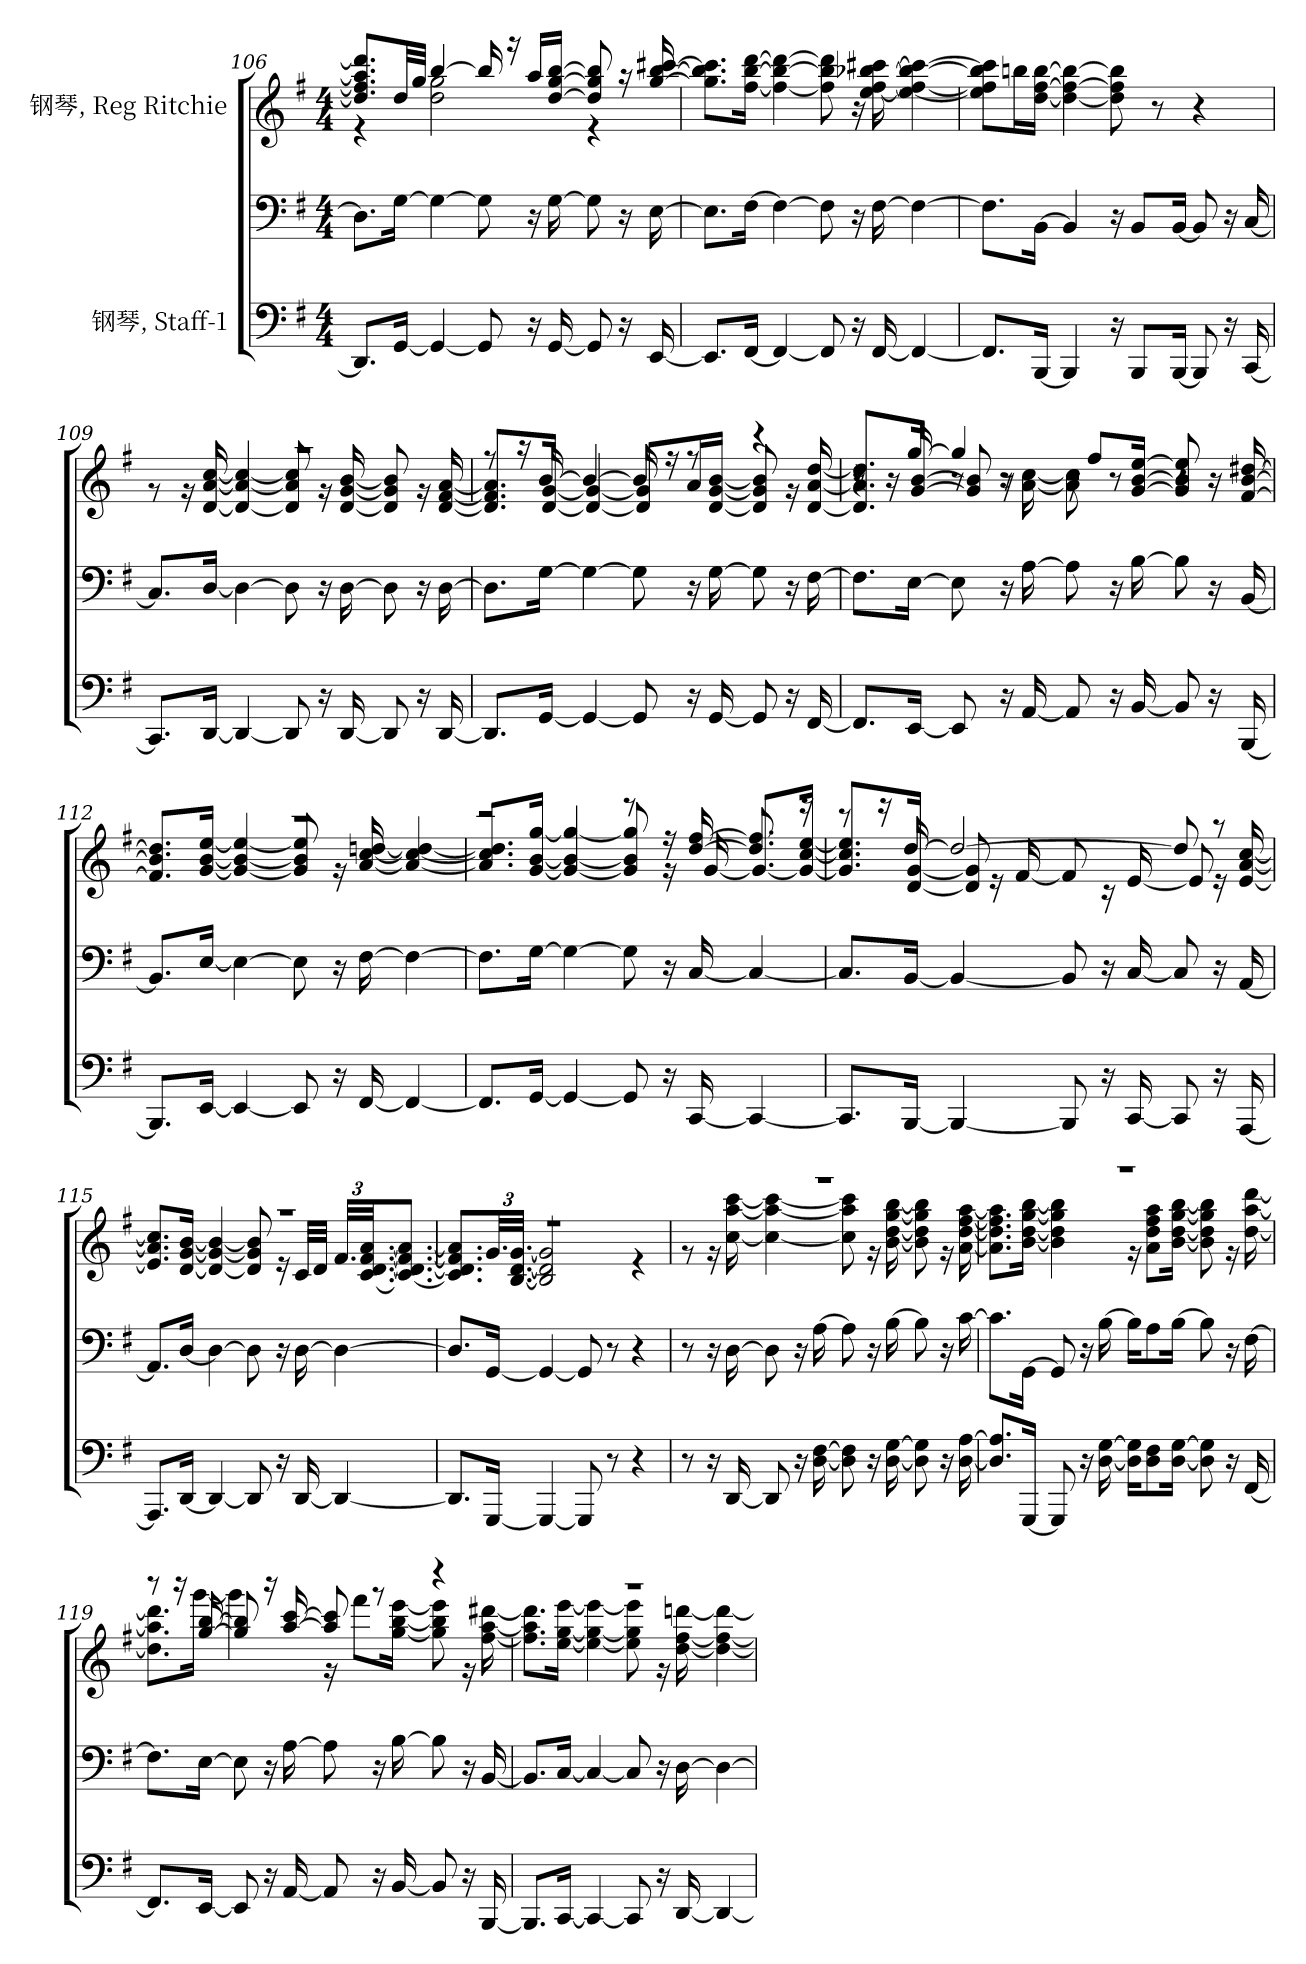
**kern	**kern	**kern
*part2	*part2	*part1
*staff3	*staff2	*staff1
*I"钢琴, Staff-1	*	*I"钢琴, Reg Ritchie
*clefF4	*clefF4	*clefG2
*k[f#]	*k[f#]	*k[f#]
*M4/4	*M4/4	*M4/4
=106	=106	=106
*	*	*^
8.DD/L]	8.D\L]	8.dd/] 8.ff#/] 8.aa/] 8.ddd/]L	4r
[16GG/Jk	[16G\Jk	32dd/LL	.
.	.	32gg/JJJ	.
4GG/_	4G\_	[4bb/	2dd\ 2gg\
8GG/]	8G\]	16bb/]	.
.	.	16r	.
16r	16r	16aa/LL	.
[16GG/	[16G\	[16dd/ [16gg/ [16bb/JJ	.
8GG/]	8G\]	8dd/] 8gg/] 8bb/]	4r
16r	16r	16r	.
[16EE/	[16E\	[16gg/ [16bb/ [16ccc#X/	.
*	*	*v	*v
!!LO:PB:g=z
=107	=107	=107
8.EE/L]	8.E\L]	8.gg\] 8.bb\] 8.ccc#\]L
[16FF#/Jk	[16F#\Jk	[16ff#\ [16bb\ [16ddd\Jk
4FF#/_	4F#\_	4ff#\_ 4bb\_ 4ddd\_
8FF#/]	8F#\]	8ff#\] 8bb\] 8ddd\]
16r	16r	16r
[16FF#/	[16F#\	[16ee\ [16ff#\ [16bb-X\ [16ccc#X\
4FF#/_	4F#\_	4ee\_ 4ff#\_ 4bb-\_ 4ccc#\_
=108	=108	=108
8.FF#/L]	8.F#\L]	8ee\] 8ff#\] 8bb-\] 8ccc#\]L
.	.	16bbn\L
[16BBB/Jk	[16BB\Jk	[16dd\ [16ff#\ [16bb\JJ
4BBB/]	4BB/]	4dd\_ 4ff#\_ 4bb\_
16r	16r	8dd\] 8ff#\] 8bb\]
8BBB/L	8BB/L	.
.	.	8r
[16BBB/Jk	[16BB/Jk	.
8BBB/]	8BB/]	4r
16r	16r	.
[16CC/	[16C/	.
!!LO:LB:g=z
=109	=109	=109
*	*	*^
8.CC/L]	8.C/L]	1r	8r
.	.	.	16r
[16DD/Jk	[16D/Jk	.	[16d/ [16a/ [16cc/
4DD/_	4D\_	.	4d/_ 4a/_ 4cc/_
8DD/]	8D\]	.	8d/] 8a/] 8cc/]
16r	16r	.	16r
[16DD/	[16D\	.	[16d/ [16g/ [16b/
8DD/]	8D\]	.	8d/] 8g/] 8b/]
16r	16r	.	16r
[16DD/	[16D\	.	[16d/ [16f#/ [16a/
=110	=110	=110	=110
8.DD/L]	8.D\L]	8r	8.d/] 8.f#/] 8.a/]L
.	.	16r	.
[16GG/Jk	[16G\Jk	[16b/	[16d/ [16g/Jk
4GG/_	4G\_	4b/_	4d/_ 4g/_
8GG/]	8G\]	16b/]	8d/] 8g/]L
.	.	16r	.
16r	16r	8r	16a/L
[16GG/	[16G\	.	[16d/ [16g/ [16b/JJ
8GG/]	8G\]	4r	8d/] 8g/] 8b/]
16r	16r	.	16r
[16FF#/	[16F#\	.	[16d/ [16a/ [16dd/
!!LO:LB:g=z
=111	=111	=111	=111
*	*	*	*^
8.FF#/L]	8.F#\L]	8r	4r	8.d/] 8.a/] 8.dd/]L
.	.	16r	.	.
[16EE/Jk	[16E\Jk	[16gg/	.	[16g/ [16b/Jk
8EE/]	8E\]	4gg/]	8r	8g/] 8b/]
16r	16r	.	16r	8r
[16AA/	[16A\	.	[16a\ [16cc\	.
8AA/]	8A\]	2r	8a\] 8cc\]	16r
.	.	.	.	8ff#/L
16r	16r	.	8r	.
[16BB/	[16B\	.	.	[16g/ [16b/ [16ee/Jk
8BB/]	8B\]	.	4r	8g/] 8b/] 8ee/]
16r	16r	.	.	16r
[16BBB/	[16BB/	.	.	[16f#/ [16b/ [16dd#X/
*	*	*	*v	*v
=112	=112	=112	=112
8.BBB/L]	8.BB/L]	1r	8.f#/] 8.b/] 8.dd#/]L
[16EE/Jk	[16E/Jk	.	[16g/ [16b/ [16ee/Jk
4EE/_	4E\_	.	4g/_ 4b/_ 4ee/_
8EE/]	8E\]	.	8g/] 8b/] 8ee/]
16r	16r	.	16r
[16FF#/	[16F#\	.	[16a/ [16cc/ [16ddn/
4FF#/_	4F#\_	.	4a/_ 4cc/_ 4dd/_
!!LO:LB:g=z	!!
=113	=113	=113	=113
8.FF#/L]	8.F#\L]	2r	8.a/] 8.cc/] 8.dd/]L
[16GG/Jk	[16G\Jk	.	[16g/ [16b/ [16gg/Jk
4GG/_	4G\_	.	4g/_ 4b/_ 4gg/_
8GG/]	8G\]	8r	8g/] 8b/] 8gg/]
16r	16r	16r	16r
[16CC/	[16C/	[16dd/ [16ff#/	[16g/
4CC/_	4C/_	8.dd/] 8.ff#/]	8.g/L_
.	.	16r	16g/_ [16cc/ [16ee/Jk
=114	=114	=114	=114
8.CC/L]	8.C/L]	8r	8.g/] 8.cc/] 8.ee/]L
.	.	16r	.
[16BBB/Jk	[16BB/Jk	[16dd/	[16d/ [16g/Jk
4BBB/_	4BB/_	2dd/_	8d/] 8g/]
.	.	.	16r
.	.	.	[16f#/
8BBB/]	8BB/]	.	8f#/]
16r	16r	.	16r
[16CC/	[16C/	.	[16e/
8CC/]	8C/]	8dd/]	8e/]
16r	16r	8r	16r
[16AAA/	[16AA/	.	[16e/ [16a/ [16cc/
!!LO:PB:g=z	!!
=115	=115	=115	=115
8.AAA/L]	8.AA/L]	1r	8.e/] 8.a/] 8.cc/]L
[16DD/Jk	[16D/Jk	.	[16d/ [16g/ [16b/Jk
4DD/_	4D\_	.	4d/_ 4g/_ 4b/_
8DD/]	8D\]	.	8d/] 8g/] 8b/]
16r	16r	.	16r
[16DD/	[16D\	.	32c/LLL
.	.	.	32d/JJJ
*	*	*	*Xbrackettup
4DD/_	4D\_	.	48.f#/LLL
.	.	.	[48.c/ [48.d/ [48.f#/ [48.a/JJ
.	.	.	8.c/_ 8.d/_ 8.f#/_ 8.a/_J
=116	=116	=116	=116
8.DD/L]	8.D/L]	1r	8.c/] 8.d/] 8.f#/] 8.a/]L
[16GGG/Jk	[16GG/Jk	.	48.g/LL
.	.	.	[48.B/ [48.d/ [48.g/JJJ
4GGG/_	4GG/_	.	2B/] 2d/] 2g/]
8GGG/]	8GG/]	.	.
8r	8r	.	.
4r	4r	.	4r
=117	=117	=117	=117
8r	8r	1r	8r
16r	16r	.	16r
[16DD/	[16D\	.	[16cc\ [16aa\ [16ccc\
8DD/]	8D\]	.	4cc\_ 4aa\_ 4ccc\_
16r	16r	.	.
[16D\ [16F#\	[16A\	.	.
8D\] 8F#\]	8A\]	.	8cc\] 8aa\] 8ccc\]
16r	16r	.	16r
[16D\ [16G\	[16B\	.	[16b\ [16dd\ [16gg\ [16bb\
8D\] 8G\]	8B\]	.	8b\] 8dd\] 8gg\] 8bb\]
16r	16r	.	16r
[16D\ [16A\	[16c\	.	[16a\ [16dd\ [16ff#\ [16aa\
!!LO:LB:g=z	!!
=118	=118	=118	=118
8.D/] 8.A/]L	8.c\L]	1r	8.a\] 8.dd\] 8.ff#\] 8.aa\]L
*	*	*MM135	*
[16GGG/Jk	[16GG\Jk	.	[16b\ [16dd\ [16gg\ [16bb\Jk
8GGG/]	8GG/]	.	4b\] 4dd\] 4gg\] 4bb\]
16r	16r	.	.
[16D\ [16G\	[16B\	.	.
16D\] 16G\]KL	16B\KL]	.	16r
8D\ 8F#\	8A\	.	8a\ 8dd\ 8ff#\ 8aa\L
[16D\ [16G\Jk	[16B\Jk	.	[16b\ [16dd\ [16gg\ [16bb\Jk
8D\] 8G\]	8B\]	.	8b\] 8dd\] 8gg\] 8bb\]
16r	16r	.	16r
[16FF#/	[16F#\	.	[16dd\ [16aa\ [16ddd\
=119	=119	=119	=119
8.FF#/L]	8.F#\L]	8r	8.dd\] 8.aa\] 8.ddd\]L
.	.	16r	.
[16EE/Jk	[16E\Jk	[16gg/ [16bb/	[16ggg\Jk
8EE/]	8E\]	8gg/] 8bb/]	4ggg\]
16r	16r	16r	.
[16AA/	[16A\	[16aa/ [16ccc/	.
8AA/]	8A\]	8aa/] 8ccc/]	16r
.	.	.	8fff#\L
16r	16r	8r	.
[16BB/	[16B\	.	[16gg\ [16bb\ [16eee\Jk
8BB/]	8B\]	4r	8gg\] 8bb\] 8eee\]
16r	16r	.	16r
[16BBB/	[16BB/	.	[16ff#\ [16aa\ [16ddd#X\
!!LO:LB:g=z	!!
=120	=120	=120	=120
8.BBB/L]	8.BB/L]	1r	8.ff#\] 8.aa\] 8.ddd#\]L
[16CC/Jk	[16C/Jk	.	[16ee\ [16gg\ [16eee\Jk
4CC/_	4C/_	.	4ee\_ 4gg\_ 4eee\_
8CC/]	8C/]	.	8ee\] 8gg\] 8eee\]
16r	16r	.	16r
[16DD/	[16D\	.	[16dd\ [16ff#\ [16dddn\
4DD/_	4D\_	.	4dd\_ 4ff#\_ 4ddd\_
*	*	*v	*v
=	=	=
*-	*-	*-
